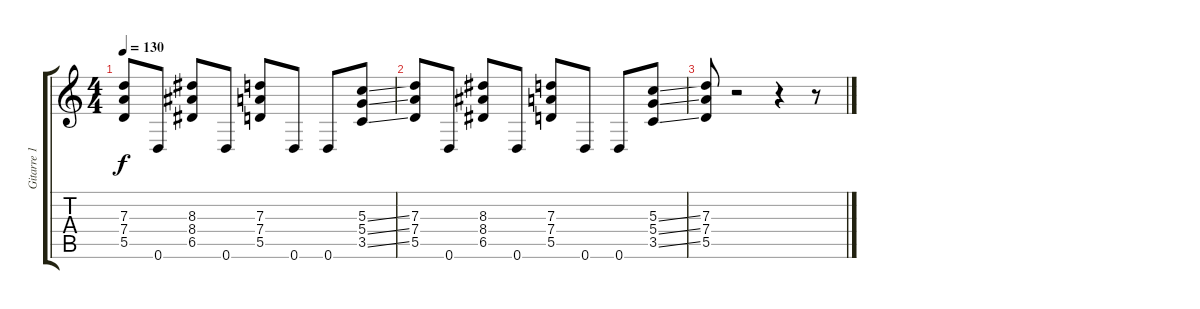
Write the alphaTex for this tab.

\track ("Gitarre 1" "Gitarre 1") {instrument distortionguitar}
\staff {score tabs}
\tuning (E4 B3 G3 D3 A2 D2) {hide}
\ts (4 4)
\tempo 130
\clef g2
\ks c
(7.3 7.4 5.5).8{dy f} 0.6.8 (8.3 8.4 6.5).8 0.6.8 (7.3 7.4 5.5).8 0.6.8 0.6.8 (5.3{ss} 5.4{ss} 3.5{ss}).8 |
(7.3 7.4 5.5).8 0.6.8 (8.3 8.4 6.5).8 0.6.8 (7.3 7.4 5.5).8 0.6.8 0.6.8 (5.3{ss} 5.4{ss} 3.5{ss}).8 |
(7.3 7.4 5.5).8 r.2 r.4 r.8
